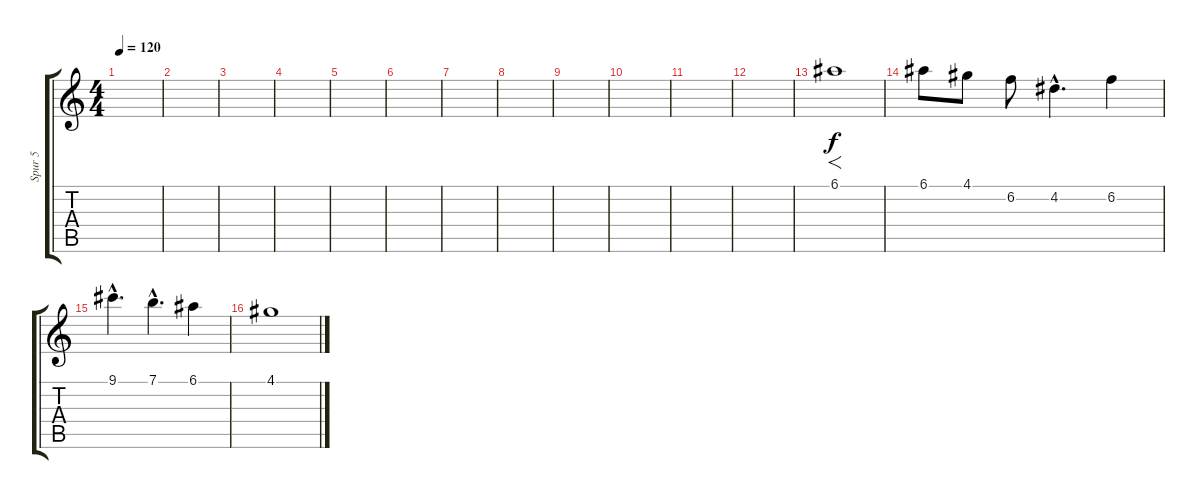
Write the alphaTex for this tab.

\track ("Spur 5" "Spur 5") {instrument distortionguitar}
\staff {score tabs}
\tuning (E4 B3 G3 D3 A2 E2) {hide}
\ts (4 4)
\tempo 120
\clef g2
\ks c
|
|
|
|
|
|
|
|
|
|
|
|
6.1.1{f instrument distortionguitar} |
6.1.8 4.1.8 6.2.8 4.2{hac}.4{d} 6.2.4 |
9.1{hac}.4{d} 7.1{hac}.4{d} 6.1.4 |
4.1.1
